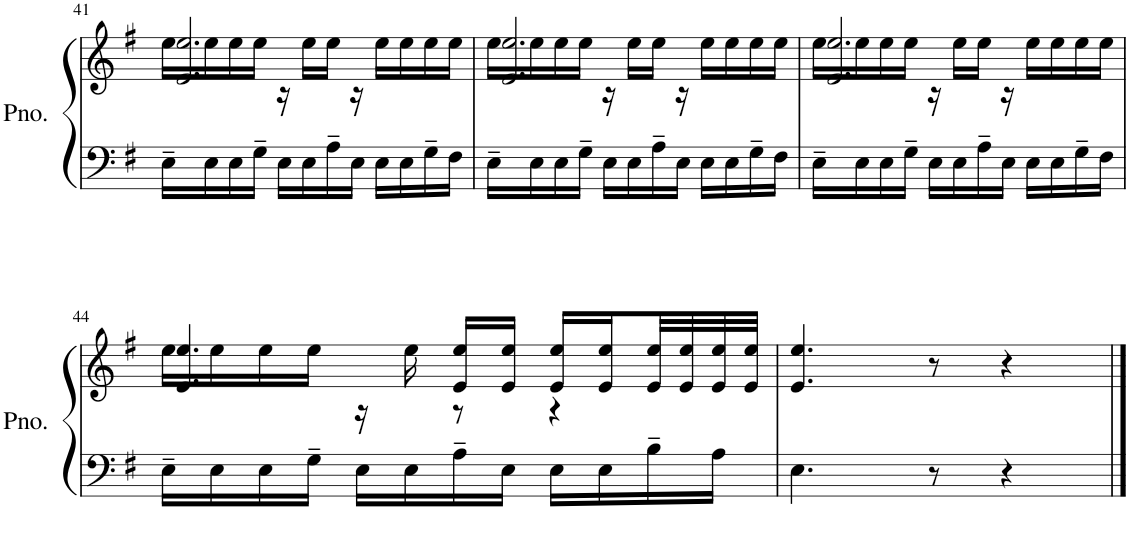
**kern	**kern
*part1	*part1
*staff2	*staff1
*I"Piano	*
*I'Pno.	*
!!LO:PB:g=z
*clefF4	*clefG2
*k[f#]	*k[f#]
*M3/4	*M3/4
=41	=41
*	*^
16E~\LL	2.e/ 2.ee/	16ee\LL
16E\	.	16ee\
16E\	.	16ee\
16G~\JJ	.	16ee\JJ
16E\LL	.	16r
16E\	.	16ee\LL
16A~\	.	16ee\JJ
16E\JJ	.	16r
16E\LL	.	16ee\LL
16E\	.	16ee\
16G~\	.	16ee\
16F#\JJ	.	16ee\JJ
=42	=42	=42
16E~\LL	2.e/ 2.ee/	16ee\LL
16E\	.	16ee\
16E\	.	16ee\
16G~\JJ	.	16ee\JJ
16E\LL	.	16r
16E\	.	16ee\LL
16A~\	.	16ee\JJ
16E\JJ	.	16r
16E\LL	.	16ee\LL
16E\	.	16ee\
16G~\	.	16ee\
16F#\JJ	.	16ee\JJ
=43	=43	=43
16E~\LL	2.e/ 2.ee/	16ee\LL
16E\	.	16ee\
16E\	.	16ee\
16G~\JJ	.	16ee\JJ
16E\LL	.	16r
16E\	.	16ee\LL
16A~\	.	16ee\JJ
16E\JJ	.	16r
16E\LL	.	16ee\LL
16E\	.	16ee\
16G~\	.	16ee\
16F#\JJ	.	16ee\JJ
!!LO:LB:g=z	!!
=44	=44	=44
16E~\LL	4.e/ 4.ee/	16ee\LL
16E\	.	16ee\
16E\	.	16ee\
16G~\JJ	.	16ee\JJ
16E\LL	.	16r
16E\	.	16ee\
16A~\	16e/ 16ee/LL	8r
16E\JJ	16e/ 16ee/JJ	.
16E\LL	16e/ 16ee/LL	4r
16E\	16e/ 16ee/	.
16B~\	32e/ 32ee/L	.
.	32e/ 32ee/	.
16A\JJ	32e/ 32ee/	.
.	32e/ 32ee/JJJ	.
*	*v	*v
=45	=45
4.E\	4.e/ 4.ee/
8r	8r
4r	4r
==	==
*-	*-
